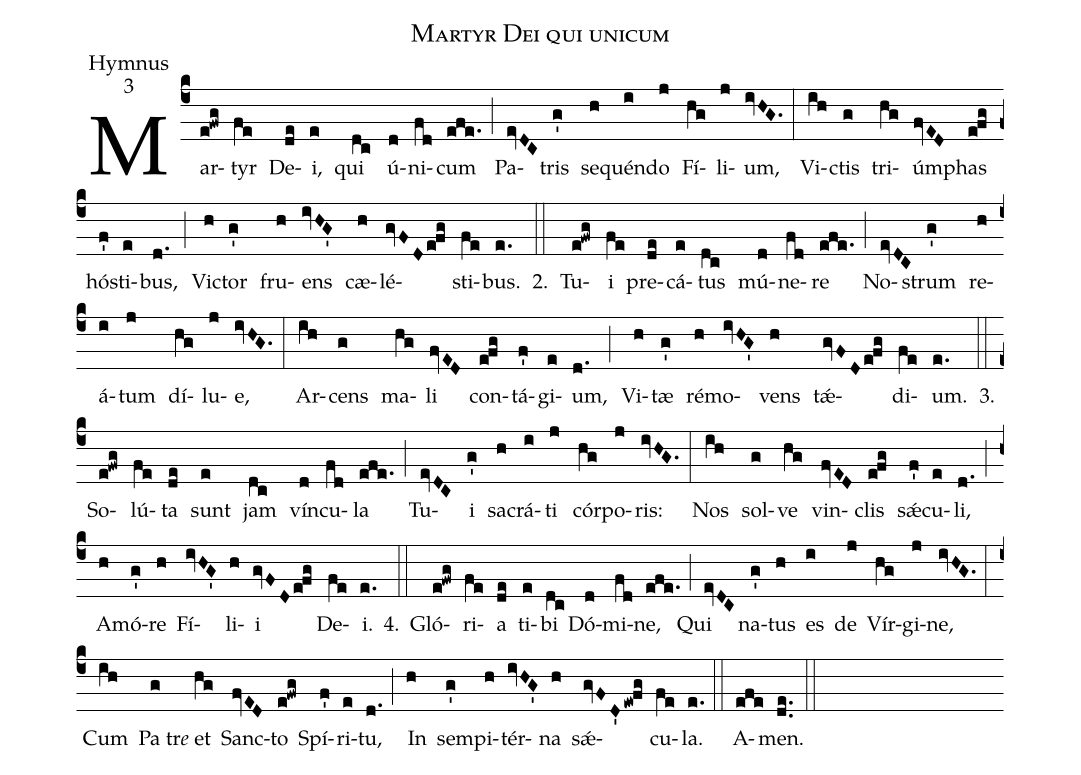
name:Martyr Dei qui unicum;
office-part:Hymnus;
mode:3;
%%
(c4)Mar(e!fwg)tyr(fe) De(de)i,(e) qui(dc) ú(d)ni(fd)cum(efe.) (;)
Pa(evDC)tris(g') se(h)quén(i)do(j) Fí(hg)li(j)um,(ivHG.) (:)
Vi(ih)ctis(g) tri(hg)úm(fvED)phas(e!fg) hó(f')sti(e)bus,(d.) (;)
Vi(h)ctor(g') fru(h)ens(ivHG') cæ(h)lé(gvFD/e!fg)sti(fe)bus.(e.)

2.(::) Tu(e!fwg)i(fe) pre(de)cá(e)tus(dc) mú(d)ne(fd)re(efe.) (;)
No(evDC)strum(g') re(h)á(i)tum(j) dí(hg)lu(j)e,(ivHG.) (:)
Ar(ih)cens(g) ma(hg)li(fvED) con(e!fg)tá(f')gi(e)um,(d.) (;)
Vi(h)tæ(g') ré(h)mo(ivHG')vens(h) tǽ(gvFD/e!fg)di(fe)um.(e.)

3.(::) So(e!fwg)lú(fe)ta(de) sunt(e) jam(dc) vín(d)cu(fd)la(efe.) (;)
Tu(evDC)i(g') sa(h)crá(i)ti(j) cór(hg)po(j)ris:(ivHG.) (:)
Nos(ih) sol(g)ve(hg) vin(fvED)clis(e!fg) sǽ(f')cu(e)li,(d.) (;)
A(h)mó(g')re(h) Fí(ivHG')li(h)i(gvFD/e!fg) De(fe)i.(e.)

4.(::) Gló(e!fwg)ri(fe)a(de) ti(e)bi(dc) Dó(d)mi(fd)ne,(efe.) (;)
Qui(evDC) na(g')tus(h) es(i) de(j) Vír(hg)gi(j)ne,(ivHG.) (:)
Cum(ih) Pa(g)tr<i>e</i>() et(hg) Sanc(fvED)to(e!fwg) Spí(f')ri(e)tu,(d.) (;)
In(h) sem(g')pi(h)tér(ivHG')na(h) sǽ(gvFD'ew!fg)cu(fe)la.(e.) (::)
A(efe)men.(de..) (::)
